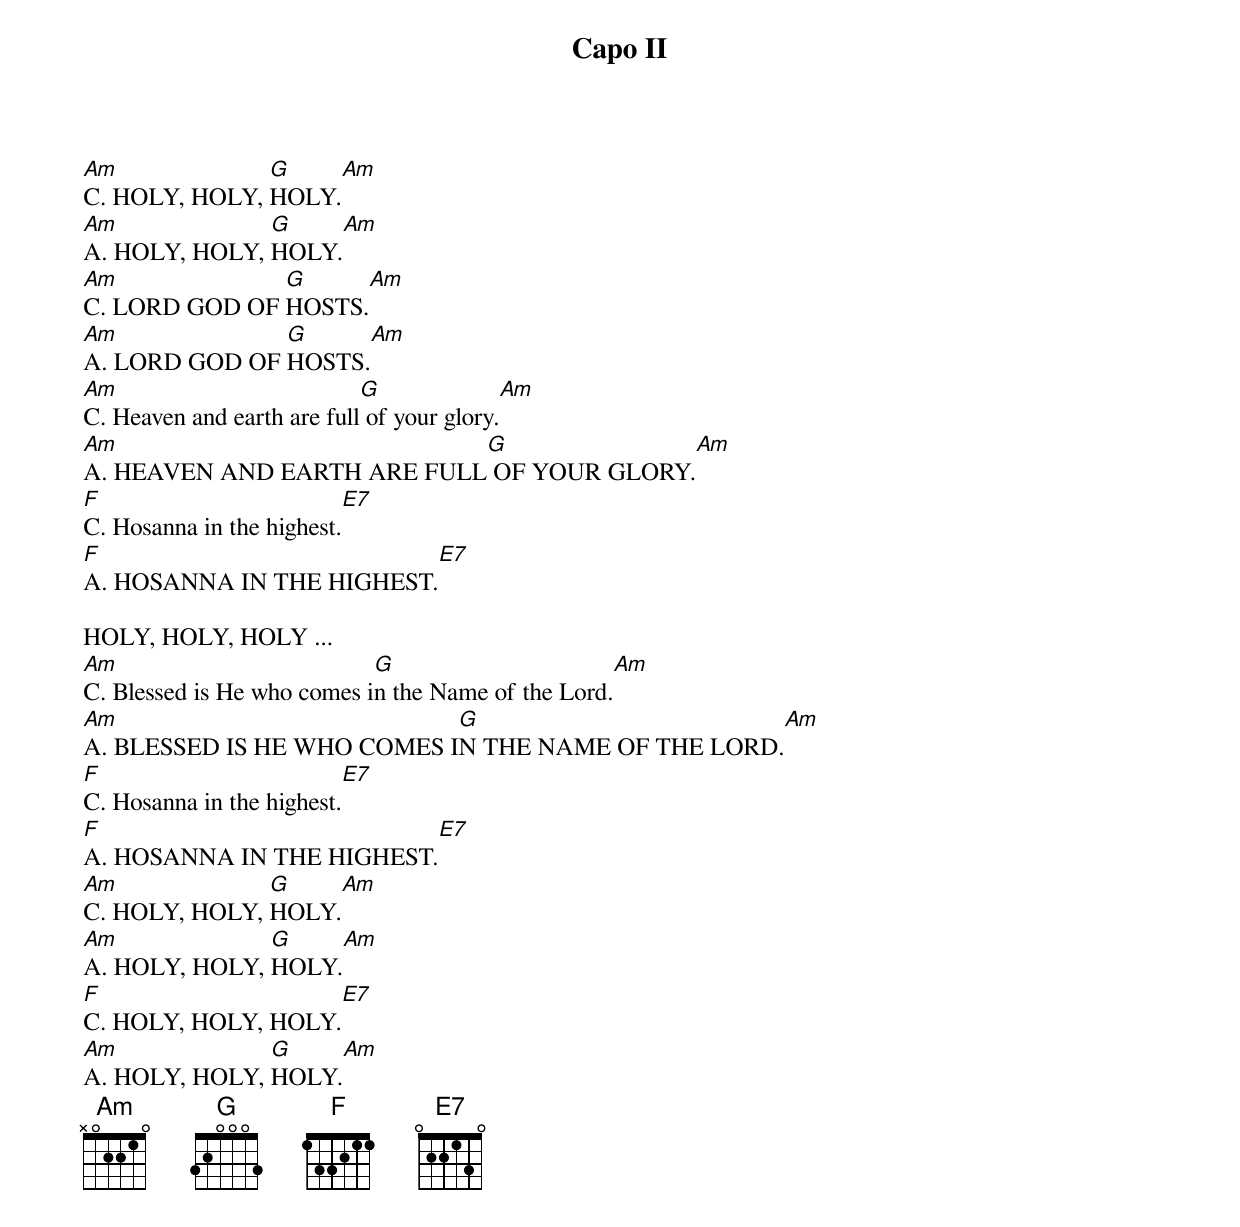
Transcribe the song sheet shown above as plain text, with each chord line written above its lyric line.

Capo II
Am             G         Am
C. HOLY, HOLY, HOLY.
Am             G         Am
A. HOLY, HOLY, HOLY.
Am             G         Am
C. LORD GOD OF HOSTS.
Am             G         Am
A. LORD GOD OF HOSTS.
Am                          G                              Am
C. Heaven and earth are full of your glory.
Am                          G                              Am
A. HEAVEN AND EARTH ARE FULL OF YOUR GLORY.
F                             E7
C. Hosanna in the highest.
F                             E7
A. HOSANNA IN THE HIGHEST.

HOLY, HOLY, HOLY ...
Am                          G                              Am
C. Blessed is He who comes in the Name of the Lord.
Am                          G                              Am
A. BLESSED IS HE WHO COMES IN THE NAME OF THE LORD.
F                             E7
C. Hosanna in the highest.
F                             E7
A. HOSANNA IN THE HIGHEST.
Am             G         Am
C. HOLY, HOLY, HOLY.
Am             G         Am
A. HOLY, HOLY, HOLY.
F                             E7
C. HOLY, HOLY, HOLY.
Am             G         Am
A. HOLY, HOLY, HOLY.
